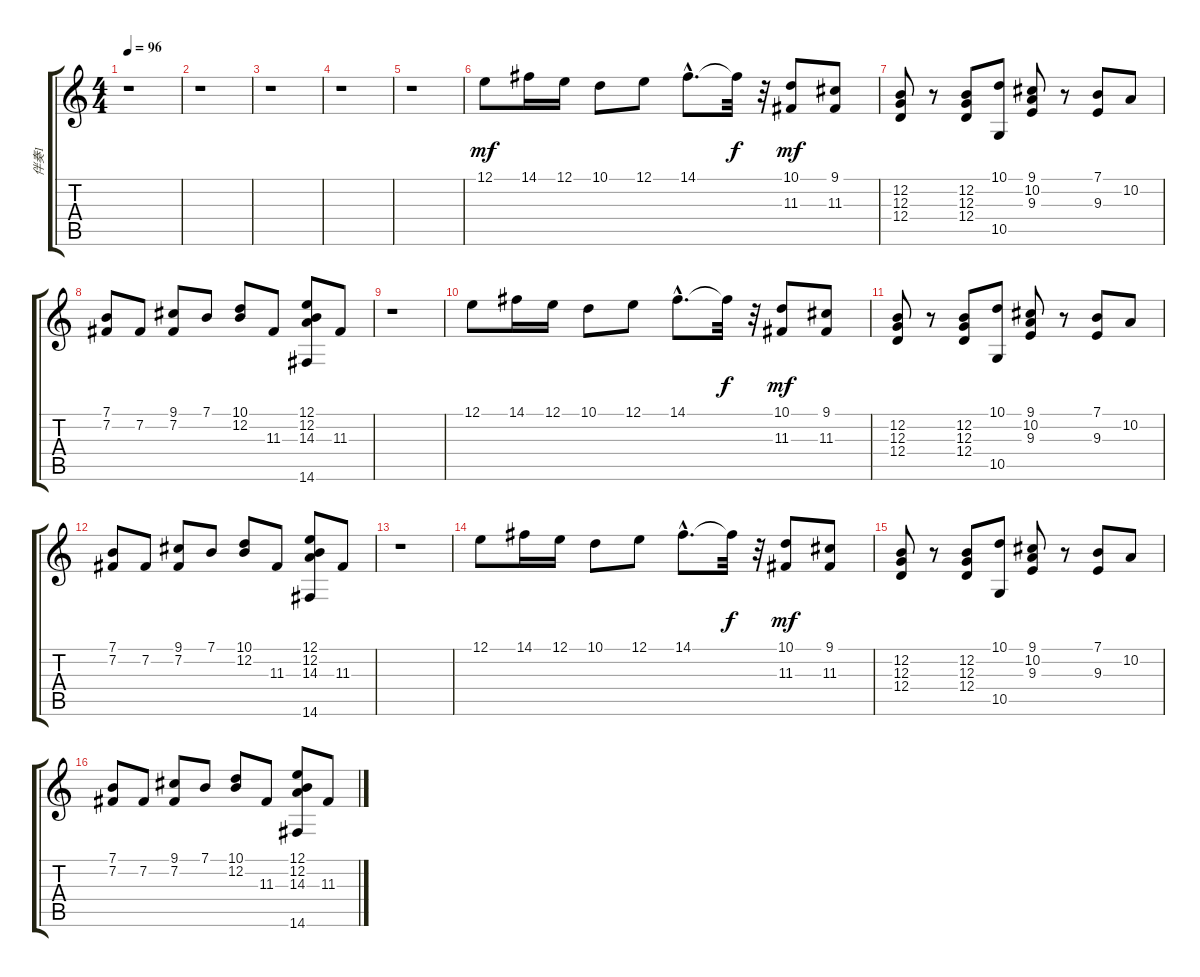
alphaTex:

\track ("伴奏1" "伴奏1") {instrument acousticgrandpiano}
\staff {score tabs}
\tuning (E4 B3 G3 D3 A2 E2) {hide}
\ts (4 4)
\tempo 96
\clef g2
\ks c
r.1{dy f} |
r.1 |
r.1 |
r.1 |
r.1 |
12.1.8{dy mf} 14.1.16 12.1.16 10.1.8 12.1.8 14.1{hac}.8{d} 14.1{t}.32{dy f} r.32 (10.1 11.3).8{dy mf} (9.1 11.3).8 |
(12.2 12.3 12.4).8 r.8 (12.2 12.3 12.4).8 (10.1 10.5).8 (9.1 10.2 9.3).8 r.8 (7.1 9.3).8 10.2.8 |
(7.1 7.2).8 7.2.8 (9.1 7.2).8 7.1.8 (10.1 12.2).8 11.3.8 (12.1 12.2 14.3 14.6).8 11.3.8 |
r.1 |
12.1.8 14.1.16 12.1.16 10.1.8 12.1.8 14.1{hac}.8{d} 14.1{t}.32{dy f} r.32 (10.1 11.3).8{dy mf} (9.1 11.3).8 |
(12.2 12.3 12.4).8 r.8 (12.2 12.3 12.4).8 (10.1 10.5).8 (9.1 10.2 9.3).8 r.8 (7.1 9.3).8 10.2.8 |
(7.1 7.2).8 7.2.8 (9.1 7.2).8 7.1.8 (10.1 12.2).8 11.3.8 (12.1 12.2 14.3 14.6).8 11.3.8 |
r.1 |
12.1.8 14.1.16 12.1.16 10.1.8 12.1.8 14.1{hac}.8{d} 14.1{t}.32{dy f} r.32 (10.1 11.3).8{dy mf} (9.1 11.3).8 |
(12.2 12.3 12.4).8 r.8 (12.2 12.3 12.4).8 (10.1 10.5).8 (9.1 10.2 9.3).8 r.8 (7.1 9.3).8 10.2.8 |
(7.1 7.2).8 7.2.8 (9.1 7.2).8 7.1.8 (10.1 12.2).8 11.3.8 (12.1 12.2 14.3 14.6).8 11.3.8
